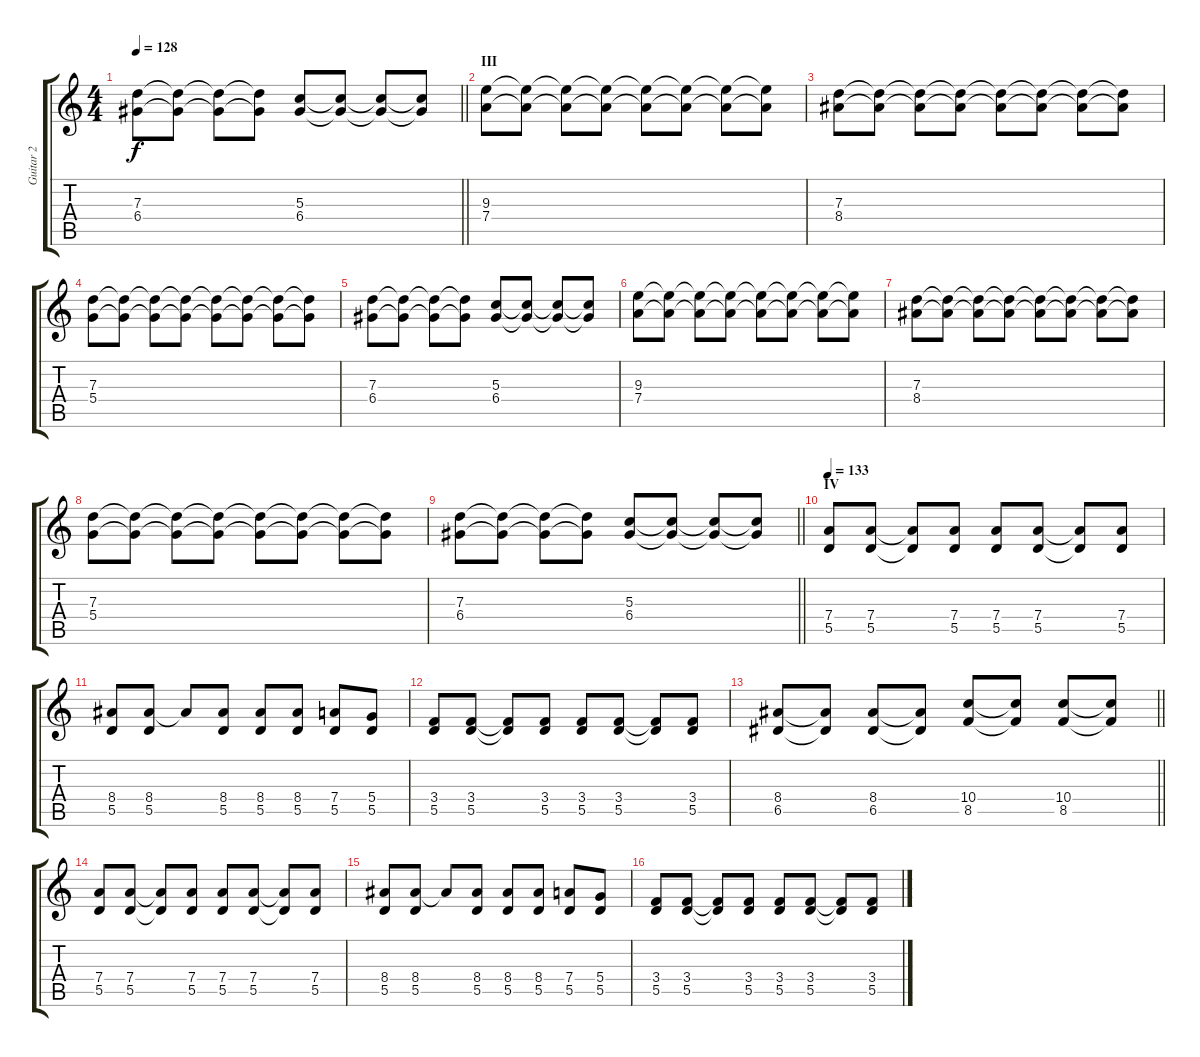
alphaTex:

\track ("Guitar 2" "Guitar 2") {instrument distortionguitar}
\staff {score tabs}
\tuning (E4 B3 G3 D3 A2 E2) {hide}
\ts (4 4)
\tempo 128
\clef g2
\barLineRight lightlight
\ks c
(7.3 6.4).8{dy f} (7.3{t} 6.4{t}).8 (7.3{t} 6.4{t}).8 (7.3{t} 6.4{t}).8 (5.3 6.4).8 (5.3{t} 6.4{t}).8 (5.3{t} 6.4{t}).8 (5.3{t} 6.4{t}).8 |
\section ("" "III")
(9.3 7.4).8 (9.3{t} 7.4{t}).8 (9.3{t} 7.4{t}).8 (9.3{t} 7.4{t}).8 (9.3{t} 7.4{t}).8 (9.3{t} 7.4{t}).8 (9.3{t} 7.4{t}).8 (9.3{t} 7.4{t}).8 |
(7.3 8.4).8 (7.3{t} 8.4{t}).8 (7.3{t} 8.4{t}).8 (7.3{t} 8.4{t}).8 (7.3{t} 8.4{t}).8 (7.3{t} 8.4{t}).8 (7.3{t} 8.4{t}).8 (7.3{t} 8.4{t}).8 |
(7.3 5.4).8 (7.3{t} 5.4{t}).8 (7.3{t} 5.4{t}).8 (7.3{t} 5.4{t}).8 (7.3{t} 5.4{t}).8 (7.3{t} 5.4{t}).8 (7.3{t} 5.4{t}).8 (7.3{t} 5.4{t}).8 |
(7.3 6.4).8 (7.3{t} 6.4{t}).8 (7.3{t} 6.4{t}).8 (7.3{t} 6.4{t}).8 (5.3 6.4).8 (5.3{t} 6.4{t}).8 (5.3{t} 6.4{t}).8 (5.3{t} 6.4{t}).8 |
(9.3 7.4).8 (9.3{t} 7.4{t}).8 (9.3{t} 7.4{t}).8 (9.3{t} 7.4{t}).8 (9.3{t} 7.4{t}).8 (9.3{t} 7.4{t}).8 (9.3{t} 7.4{t}).8 (9.3{t} 7.4{t}).8 |
(7.3 8.4).8 (7.3{t} 8.4{t}).8 (7.3{t} 8.4{t}).8 (7.3{t} 8.4{t}).8 (7.3{t} 8.4{t}).8 (7.3{t} 8.4{t}).8 (7.3{t} 8.4{t}).8 (7.3{t} 8.4{t}).8 |
(7.3 5.4).8 (7.3{t} 5.4{t}).8 (7.3{t} 5.4{t}).8 (7.3{t} 5.4{t}).8 (7.3{t} 5.4{t}).8 (7.3{t} 5.4{t}).8 (7.3{t} 5.4{t}).8 (7.3{t} 5.4{t}).8 |
\barLineRight lightlight
(7.3 6.4).8 (7.3{t} 6.4{t}).8 (7.3{t} 6.4{t}).8 (7.3{t} 6.4{t}).8 (5.3 6.4).8 (5.3{t} 6.4{t}).8 (5.3{t} 6.4{t}).8 (5.3{t} 6.4{t}).8 |
\section ("" "IV")
\tempo 133
(7.4 5.5).8 (7.4 5.5).8 (7.4{t} 5.5{t}).8 (7.4 5.5).8 (7.4 5.5).8 (7.4 5.5).8 (7.4{t} 5.5{t}).8 (7.4 5.5).8 |
(8.4 5.5).8 (8.4 5.5).8 8.4{t}.8 (8.4 5.5).8 (8.4 5.5).8 (8.4 5.5).8 (7.4 5.5).8 (5.4 5.5).8 |
(3.4 5.5).8 (3.4 5.5).8 (3.4{t} 5.5{t}).8 (3.4 5.5).8 (3.4 5.5).8 (3.4 5.5).8 (3.4{t} 5.5{t}).8 (3.4 5.5).8 |
\barLineRight lightlight
(8.4 6.5).8 (8.4{t} 6.5{t}).8 (8.4 6.5).8 (8.4{t} 6.5{t}).8 (10.4 8.5).8 (10.4{t} 8.5{t}).8 (10.4 8.5).8 (10.4{t} 8.5{t}).8 |
(7.4 5.5).8 (7.4 5.5).8 (7.4{t} 5.5{t}).8 (7.4 5.5).8 (7.4 5.5).8 (7.4 5.5).8 (7.4{t} 5.5{t}).8 (7.4 5.5).8 |
(8.4 5.5).8 (8.4 5.5).8 8.4{t}.8 (8.4 5.5).8 (8.4 5.5).8 (8.4 5.5).8 (7.4 5.5).8 (5.4 5.5).8 |
(3.4 5.5).8 (3.4 5.5).8 (3.4{t} 5.5{t}).8 (3.4 5.5).8 (3.4 5.5).8 (3.4 5.5).8 (3.4{t} 5.5{t}).8 (3.4 5.5).8
